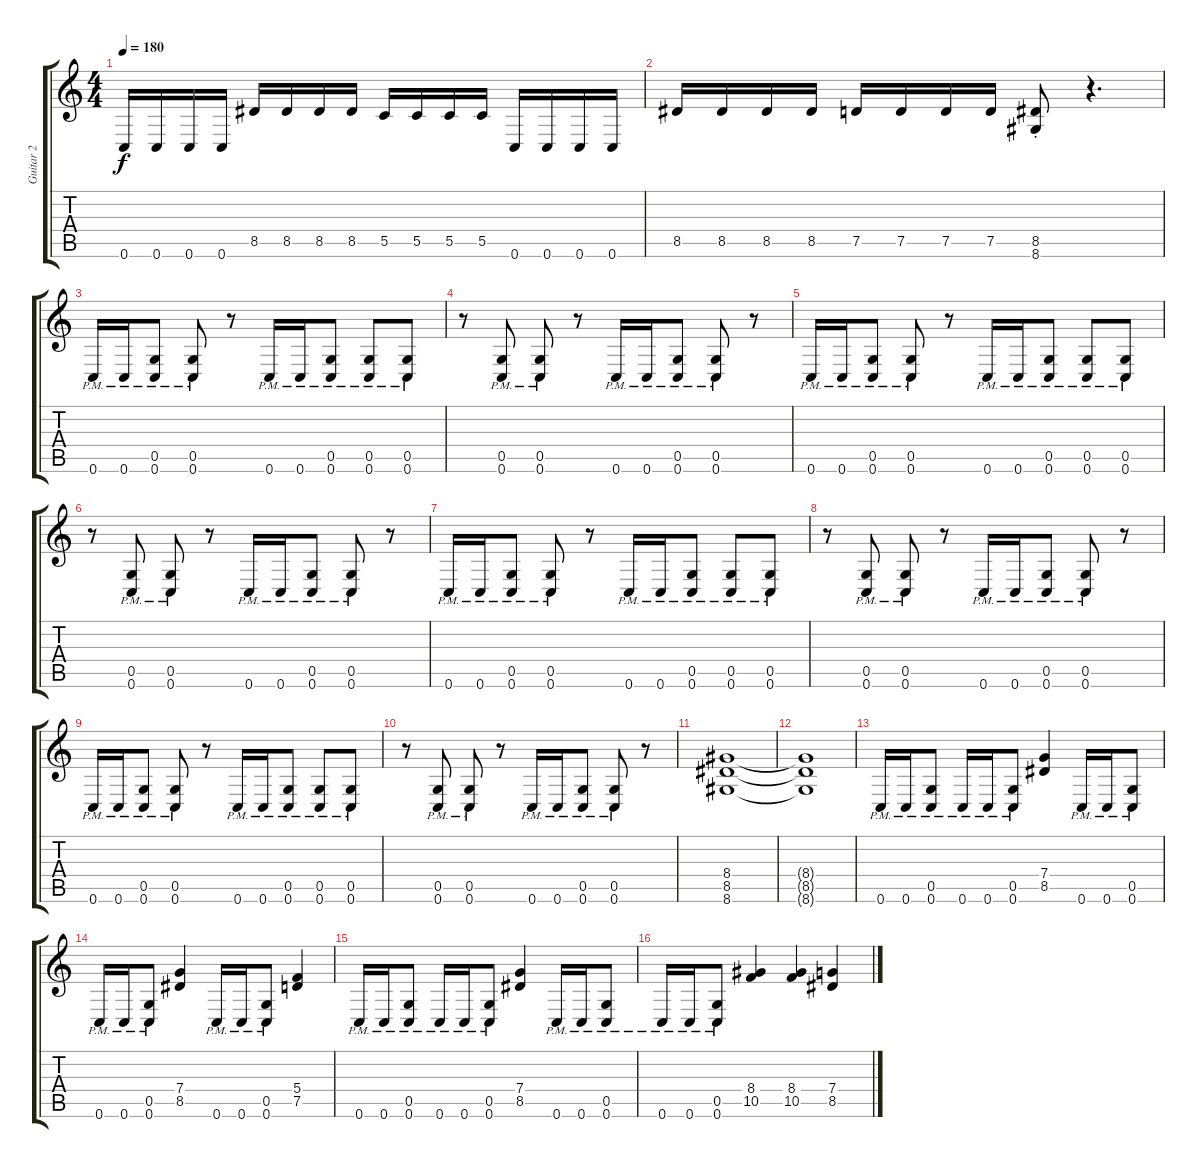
\track ("Guitar 2" "Guitar 2") {instrument distortionguitar}
\staff {score tabs}
\tuning (D4 A3 F3 C3 G2 C2) {hide}
\ts (4 4)
\tempo 180
\clef g2
\ks c
0.6.16{dy f} 0.6.16 0.6.16 0.6.16 8.5.16 8.5.16 8.5.16 8.5.16 5.5.16 5.5.16 5.5.16 5.5.16 0.6.16 0.6.16 0.6.16 0.6.16 |
8.5.16 8.5.16 8.5.16 8.5.16 7.5.16 7.5.16 7.5.16 7.5.16 (8.5{st} 8.6{st}).8 r.4{d} |
0.6{pm}.16 0.6{pm}.16 (0.5{pm} 0.6{pm}).8 (0.5{pm} 0.6{pm}).8 r.8 0.6{pm}.16 0.6{pm}.16 (0.5{pm} 0.6{pm}).8 (0.5{pm} 0.6{pm}).8 (0.5{pm} 0.6{pm}).8 |
r.8 (0.5{pm} 0.6{pm}).8 (0.5{pm} 0.6{pm}).8 r.8 0.6{pm}.16 0.6{pm}.16 (0.5{pm} 0.6{pm}).8 (0.5{pm} 0.6{pm}).8 r.8 |
0.6{pm}.16 0.6{pm}.16 (0.5{pm} 0.6{pm}).8 (0.5{pm} 0.6{pm}).8 r.8 0.6{pm}.16 0.6{pm}.16 (0.5{pm} 0.6{pm}).8 (0.5{pm} 0.6{pm}).8 (0.5{pm} 0.6{pm}).8 |
r.8 (0.5{pm} 0.6{pm}).8 (0.5{pm} 0.6{pm}).8 r.8 0.6{pm}.16 0.6{pm}.16 (0.5{pm} 0.6{pm}).8 (0.5{pm} 0.6{pm}).8 r.8 |
0.6{pm}.16 0.6{pm}.16 (0.5{pm} 0.6{pm}).8 (0.5{pm} 0.6{pm}).8 r.8 0.6{pm}.16 0.6{pm}.16 (0.5{pm} 0.6{pm}).8 (0.5{pm} 0.6{pm}).8 (0.5{pm} 0.6{pm}).8 |
r.8 (0.5{pm} 0.6{pm}).8 (0.5{pm} 0.6{pm}).8 r.8 0.6{pm}.16 0.6{pm}.16 (0.5{pm} 0.6{pm}).8 (0.5{pm} 0.6{pm}).8 r.8 |
0.6{pm}.16 0.6{pm}.16 (0.5{pm} 0.6{pm}).8 (0.5{pm} 0.6{pm}).8 r.8 0.6{pm}.16 0.6{pm}.16 (0.5{pm} 0.6{pm}).8 (0.5{pm} 0.6{pm}).8 (0.5{pm} 0.6{pm}).8 |
r.8 (0.5{pm} 0.6{pm}).8 (0.5{pm} 0.6{pm}).8 r.8 0.6{pm}.16 0.6{pm}.16 (0.5{pm} 0.6{pm}).8 (0.5{pm} 0.6{pm}).8 r.8 |
(8.4 8.5 8.6).1 |
(8.4{t} 8.5{t} 8.6{t}).1 |
0.6{pm}.16 0.6{pm}.16 (0.5{pm} 0.6{pm}).8 0.6{pm}.16 0.6{pm}.16 (0.5{pm} 0.6{pm}).8 (7.4 8.5).4 0.6{pm}.16 0.6{pm}.16 (0.5{pm} 0.6{pm}).8 |
0.6{pm}.16 0.6{pm}.16 (0.5{pm} 0.6{pm}).8 (7.4 8.5).4 0.6{pm}.16 0.6{pm}.16 (0.5{pm} 0.6{pm}).8 (5.4 7.5).4 |
0.6{pm}.16 0.6{pm}.16 (0.5{pm} 0.6{pm}).8 0.6{pm}.16 0.6{pm}.16 (0.5{pm} 0.6{pm}).8 (7.4 8.5).4 0.6{pm}.16 0.6{pm}.16 (0.5{pm} 0.6{pm}).8 |
0.6{pm}.16 0.6{pm}.16 (0.5{pm} 0.6{pm}).8 (8.4 10.5).4 (8.4 10.5).4 (7.4 8.5).4
